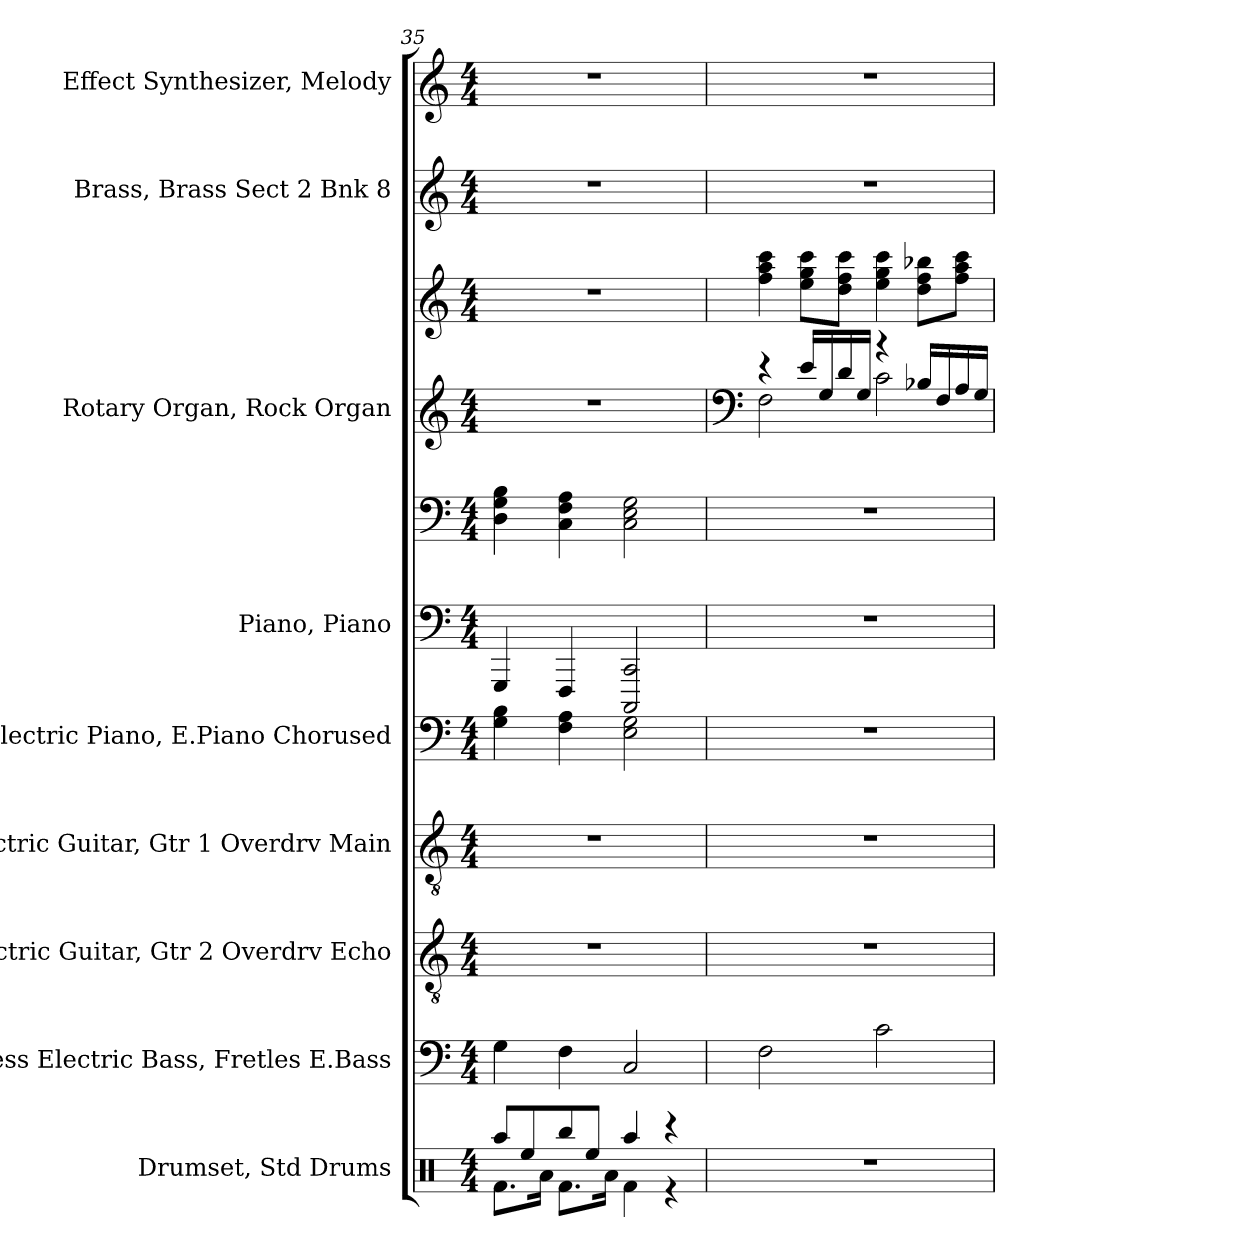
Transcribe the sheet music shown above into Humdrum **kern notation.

**kern	**kern	**kern	**kern	**kern	**kern	**kern	**kern	**kern	**kern	**kern
*part9	*part8	*part7	*part6	*part5	*part4	*part4	*part3	*part3	*part2	*part1
*staff11	*staff10	*staff9	*staff8	*staff7	*staff6	*staff5	*staff4	*staff3	*staff2	*staff1
*I"Drumset, Std Drums	*I"Fretless Electric Bass, Fretles E.Bass	*I"Electric Guitar, Gtr 2 Overdrv Echo	*I"Electric Guitar, Gtr 1 Overdrv Main	*I"Electric Piano, E.Piano Chorused	*I"Piano, Piano	*	*I"Rotary Organ, Rock Organ	*	*I"Brass, Brass Sect 2 Bnk 8	*I"Effect Synthesizer, Melody
*I'D. Set	*I'Frtl. El. B.	*I'El. Guit.	*I'El. Guit.	*I'El. Pno.	*I'Pno.	*	*I'Rot. Org.	*	*I'Br.	*I'Synth.
*clefX	*clefF4	*clefGv2	*clefGv2	*clefF4	*clefF4	*clefF4	*clefG2	*clefG2	*clefG2	*clefG2
*	*ITrd7c12	*	*	*	*	*	*	*	*	*
*k[]	*k[]	*k[]	*k[]	*k[]	*k[]	*k[]	*k[]	*k[]	*k[]	*k[]
*M4/4	*M4/4	*M4/4	*M4/4	*M4/4	*M4/4	*M4/4	*M4/4	*M4/4	*M4/4	*M4/4
=35	=35	=35	=35	=35	=35	=35	=35	=35	=35	=35
*^	*	*	*	*	*	*	*	*	*	*
8Raa/L	8.Rf\L	4GG\	1r	1r	4G\ 4B\	4GGG/	4D\ 4G\ 4B\	1r	1r	1r	1r
8Ree/	.	.	.	.	.	.	.	.	.	.	.
.	16Ra\Jk	.	.	.	.	.	.	.	.	.	.
8Rbb/	8.Rf\L	4FF\	.	.	4F\ 4A\	4FFF/	4C\ 4F\ 4A\	.	.	.	.
8Ree/J	.	.	.	.	.	.	.	.	.	.	.
.	16Ra\Jk	.	.	.	.	.	.	.	.	.	.
4Raa/	4Rf\	2CC/	.	.	2E\ 2G\	2CCC/ 2CC/	2C\ 2E\ 2G\	.	.	.	.
4r	4r	.	.	.	.	.	.	.	.	.	.
*v	*v	*	*	*	*	*	*	*	*	*	*
=36	=36	=36	=36	=36	=36	=36	=36	=36	=36	=36
*	*	*	*	*	*	*	*clefF4	*	*	*
*	*	*	*	*	*	*	*^	*	*	*
1r	2FF\	1r	1r	1r	1r	1r	4r	2F\	4ff\ 4aa\ 4ccc\	1r	1r
.	.	.	.	.	.	.	16e/LL	.	8ee\ 8gg\ 8ccc\L	.	.
.	.	.	.	.	.	.	16G/	.	.	.	.
.	.	.	.	.	.	.	16d/	.	8dd\ 8ff\ 8ccc\J	.	.
.	.	.	.	.	.	.	16G/JJ	.	.	.	.
.	2C\	.	.	.	.	.	4r	2c\	4ee\ 4gg\ 4ccc\	.	.
.	.	.	.	.	.	.	16B-X/LL	.	8dd\ 8ff\ 8bb-X\L	.	.
.	.	.	.	.	.	.	16F/	.	.	.	.
.	.	.	.	.	.	.	16A/	.	8ff\ 8aa\ 8ccc\J	.	.
.	.	.	.	.	.	.	16G/JJ	.	.	.	.
*	*	*	*	*	*	*	*v	*v	*	*	*
=	=	=	=	=	=	=	=	=	=	=
*-	*-	*-	*-	*-	*-	*-	*-	*-	*-	*-
